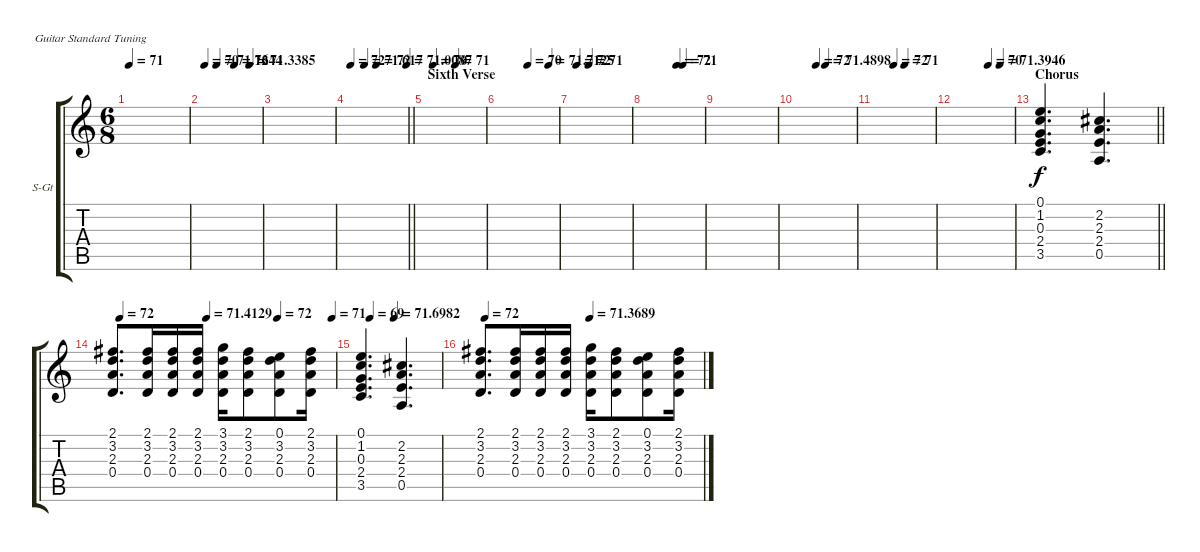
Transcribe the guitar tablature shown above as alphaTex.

\bracketExtendMode groupsimilarinstruments
\firstSystemTrackNameOrientation horizontal
\otherSystemsTrackNameOrientation horizontal
\track ("Electric clean 1 doubling" "S-Gt") {instrument acousticguitarsteel}
\staff {score tabs}
\tuning (E4 B3 G3 D3 A2 E2)
\ts (6 8)
\tempo 71
\clef g2
\ks c
|
\tempo (70 0.0375)
\tempo (71.1644 0.24375)
\tempo (72 0.54375)
\tempo (71.3385 0.80625)
|
|
\tempo (72 0.04375)
\tempo (71.617 0.275)
\tempo (72 0.48125)
\tempo (71.0087 0.99375)
\barLineRight lightlight
|
\section ("" "Sixth Verse")
\tempo (70 0.11875)
\tempo (71 0.5)
|
\tempo (70 0.4875)
\tempo (71.7125 0.84375)
|
\tempo (72 0.08125)
\tempo (71 0.2875)
|
\tempo (72 0.54375)
\tempo (71 0.65)
|
|
\tempo (72 0.33125)
\tempo (71.4898 0.4875)
|
\tempo (72 0.31875)
\tempo (71 0.5)
|
\tempo (70 0.56875)
\tempo (71.3946 0.76875)
|
\section ("" "Chorus")
\barLineRight lightlight
(0.1 1.2 0.3 2.4 3.5).4{d} (2.2 2.3 2.4 0.5).4{d} |
\tempo (72 0.0375)
\tempo (71.4129 0.425)
\tempo (72 0.74375)
\tempo (71 0.9875)
(2.1 3.2 2.3 0.4).8{d} (2.1 3.2 2.3 0.4).16 (2.1 3.2 2.3 0.4).16 (2.1 3.2 2.3 0.4).16 (3.1 3.2 2.3 0.4).16 (2.1 3.2 2.3 0.4).8 (0.1 3.2 2.3 0.4).8 (2.1 3.2 2.3 0.4).16 |
\tempo (69 0.125)
\tempo (71.6982 0.425)
(0.1 1.2 0.3 2.4 3.5).4{d} (2.2 2.3 2.4 0.5).4{d} |
\tempo (72 0.025)
\tempo (71.3689 0.49375)
(2.1 3.2 2.3 0.4).8{d} (2.1 3.2 2.3 0.4).16 (2.1 3.2 2.3 0.4).16 (2.1 3.2 2.3 0.4).16 (3.1 3.2 2.3 0.4).16 (2.1 3.2 2.3 0.4).8 (0.1 3.2 2.3 0.4).8 (2.1 3.2 2.3 0.4).16
